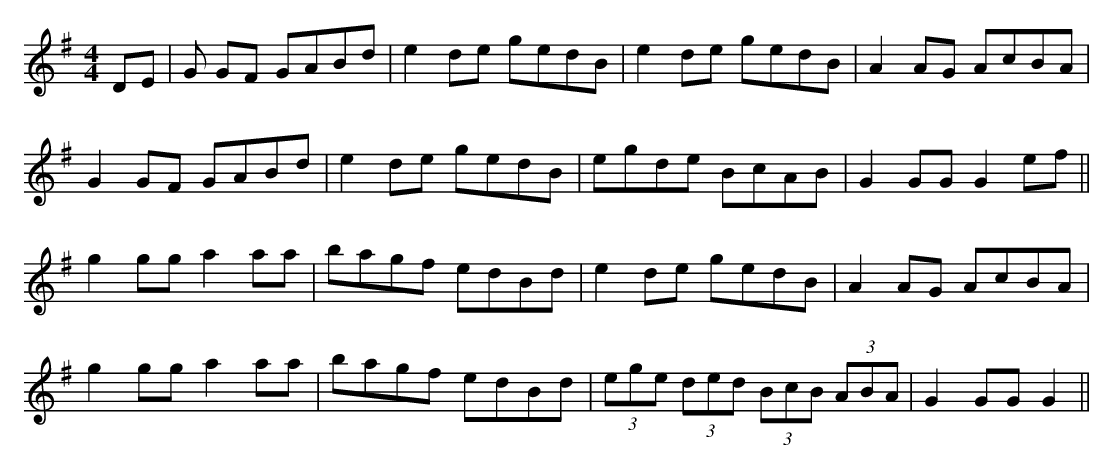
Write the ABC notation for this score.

X:1
M:4/4
K:G
DE|G GF GABd|e2 de gedB|e2 de gedB|A2 AG AcBA|
G2 GF GABd|e2 de gedB|egde BcAB|G2 GG G2 ef||
g2 gg a2 aa|bagf edBd|e2 de gedB|A2 AG AcBA|
g2 gg a2 aa|bagf edBd|(3ege (3ded (3BcB (3ABA|G2 GG G2||
